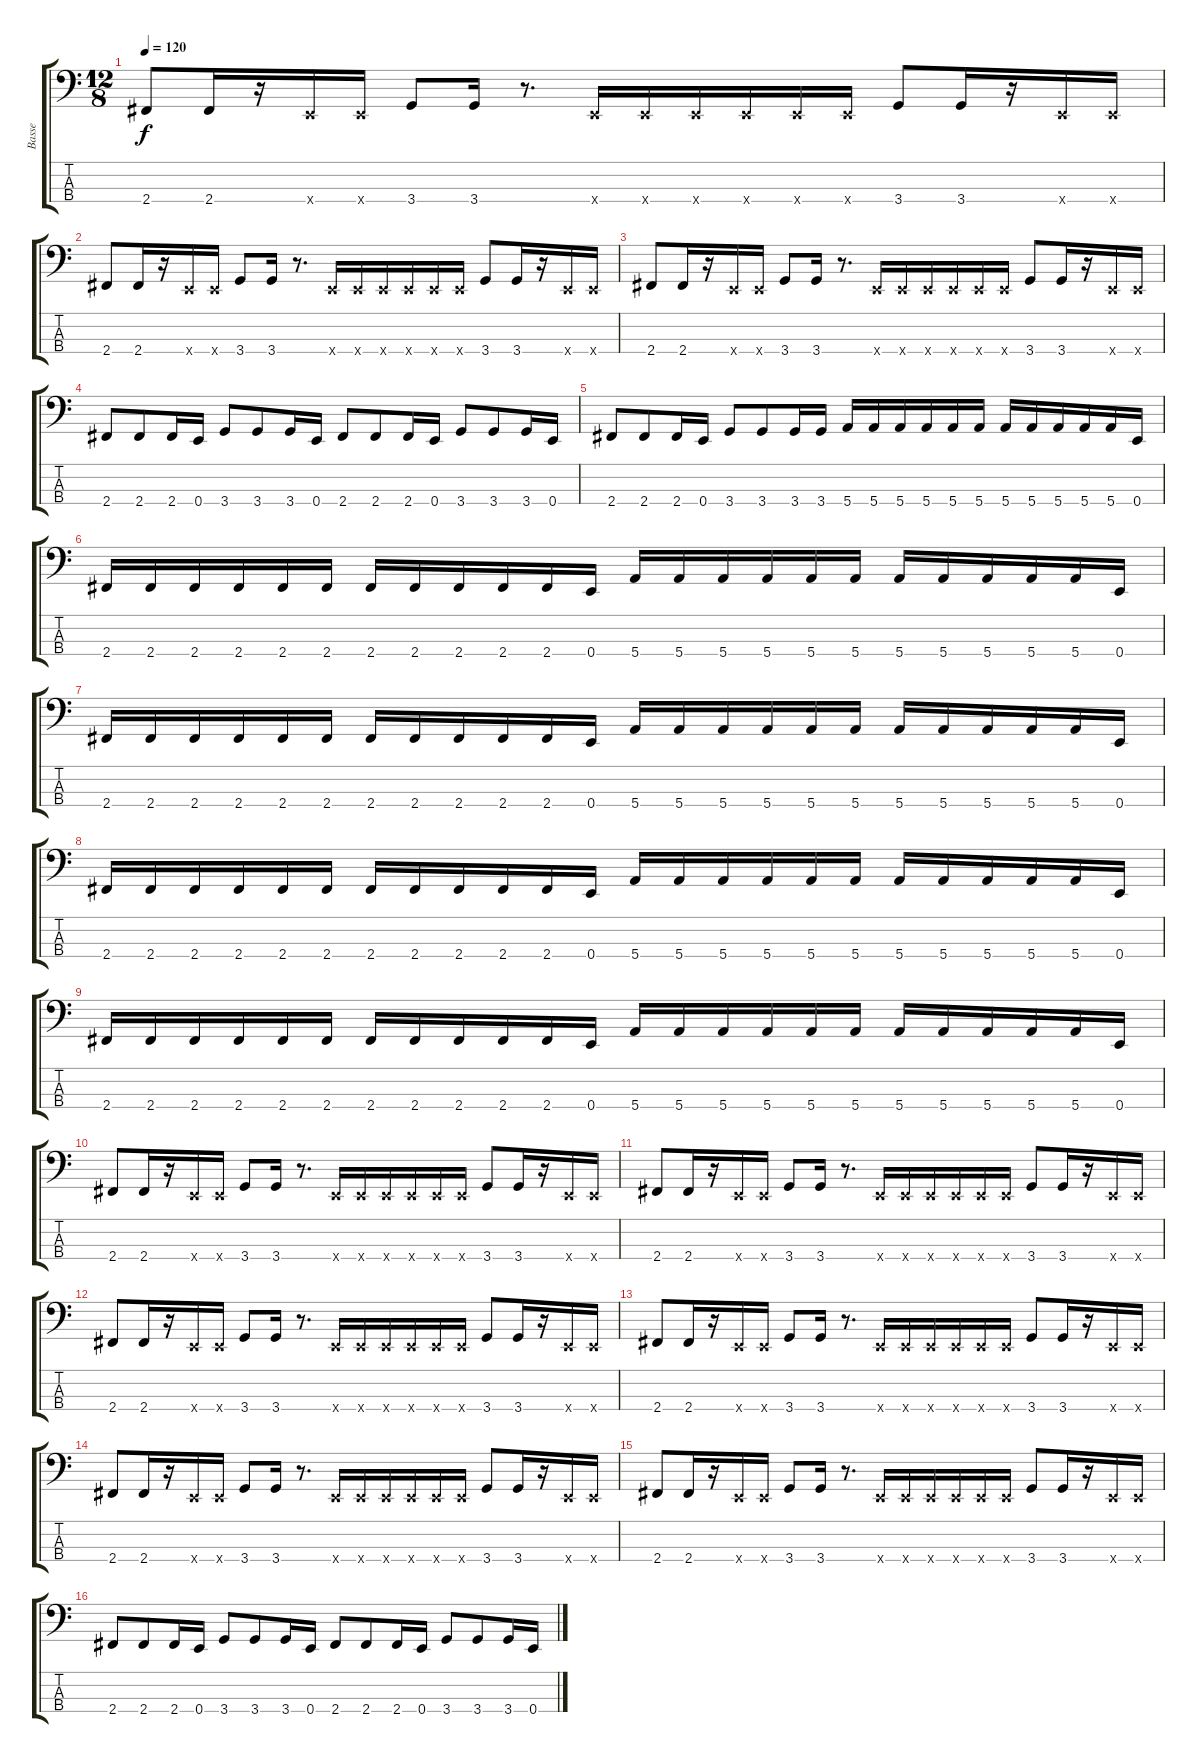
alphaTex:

\track ("Basse" "Basse") {instrument electricbassfinger}
\staff {score tabs}
\tuning (G2 D2 A1 E1) {hide}
\ts (12 8)
\tempo 120
\clef f4
\ks c
2.4.8{dy f} 2.4.16 r.16 0.4{x}.16 0.4{x}.16 3.4.8 3.4.16 r.8{d} 0.4{x}.16 0.4{x}.16 0.4{x}.16 0.4{x}.16 0.4{x}.16 0.4{x}.16 3.4.8 3.4.16 r.16 0.4{x}.16 0.4{x}.16 |
2.4.8 2.4.16 r.16 0.4{x}.16 0.4{x}.16 3.4.8 3.4.16 r.8{d} 0.4{x}.16 0.4{x}.16 0.4{x}.16 0.4{x}.16 0.4{x}.16 0.4{x}.16 3.4.8 3.4.16 r.16 0.4{x}.16 0.4{x}.16 |
2.4.8 2.4.16 r.16 0.4{x}.16 0.4{x}.16 3.4.8 3.4.16 r.8{d} 0.4{x}.16 0.4{x}.16 0.4{x}.16 0.4{x}.16 0.4{x}.16 0.4{x}.16 3.4.8 3.4.16 r.16 0.4{x}.16 0.4{x}.16 |
2.4.8 2.4.8 2.4.16 0.4.16 3.4.8 3.4.8 3.4.16 0.4.16 2.4.8 2.4.8 2.4.16 0.4.16 3.4.8 3.4.8 3.4.16 0.4.16 |
2.4.8 2.4.8 2.4.16 0.4.16 3.4.8 3.4.8 3.4.16 3.4.16 5.4.16 5.4.16 5.4.16 5.4.16 5.4.16 5.4.16 5.4.16 5.4.16 5.4.16 5.4.16 5.4.16 0.4.16 |
2.4.16 2.4.16 2.4.16 2.4.16 2.4.16 2.4.16 2.4.16 2.4.16 2.4.16 2.4.16 2.4.16 0.4.16 5.4.16 5.4.16 5.4.16 5.4.16 5.4.16 5.4.16 5.4.16 5.4.16 5.4.16 5.4.16 5.4.16 0.4.16 |
2.4.16 2.4.16 2.4.16 2.4.16 2.4.16 2.4.16 2.4.16 2.4.16 2.4.16 2.4.16 2.4.16 0.4.16 5.4.16 5.4.16 5.4.16 5.4.16 5.4.16 5.4.16 5.4.16 5.4.16 5.4.16 5.4.16 5.4.16 0.4.16 |
2.4.16 2.4.16 2.4.16 2.4.16 2.4.16 2.4.16 2.4.16 2.4.16 2.4.16 2.4.16 2.4.16 0.4.16 5.4.16 5.4.16 5.4.16 5.4.16 5.4.16 5.4.16 5.4.16 5.4.16 5.4.16 5.4.16 5.4.16 0.4.16 |
2.4.16 2.4.16 2.4.16 2.4.16 2.4.16 2.4.16 2.4.16 2.4.16 2.4.16 2.4.16 2.4.16 0.4.16 5.4.16 5.4.16 5.4.16 5.4.16 5.4.16 5.4.16 5.4.16 5.4.16 5.4.16 5.4.16 5.4.16 0.4.16 |
2.4.8 2.4.16 r.16 0.4{x}.16 0.4{x}.16 3.4.8 3.4.16 r.8{d} 0.4{x}.16 0.4{x}.16 0.4{x}.16 0.4{x}.16 0.4{x}.16 0.4{x}.16 3.4.8 3.4.16 r.16 0.4{x}.16 0.4{x}.16 |
2.4.8 2.4.16 r.16 0.4{x}.16 0.4{x}.16 3.4.8 3.4.16 r.8{d} 0.4{x}.16 0.4{x}.16 0.4{x}.16 0.4{x}.16 0.4{x}.16 0.4{x}.16 3.4.8 3.4.16 r.16 0.4{x}.16 0.4{x}.16 |
2.4.8 2.4.16 r.16 0.4{x}.16 0.4{x}.16 3.4.8 3.4.16 r.8{d} 0.4{x}.16 0.4{x}.16 0.4{x}.16 0.4{x}.16 0.4{x}.16 0.4{x}.16 3.4.8 3.4.16 r.16 0.4{x}.16 0.4{x}.16 |
2.4.8 2.4.16 r.16 0.4{x}.16 0.4{x}.16 3.4.8 3.4.16 r.8{d} 0.4{x}.16 0.4{x}.16 0.4{x}.16 0.4{x}.16 0.4{x}.16 0.4{x}.16 3.4.8 3.4.16 r.16 0.4{x}.16 0.4{x}.16 |
2.4.8 2.4.16 r.16 0.4{x}.16 0.4{x}.16 3.4.8 3.4.16 r.8{d} 0.4{x}.16 0.4{x}.16 0.4{x}.16 0.4{x}.16 0.4{x}.16 0.4{x}.16 3.4.8 3.4.16 r.16 0.4{x}.16 0.4{x}.16 |
2.4.8 2.4.16 r.16 0.4{x}.16 0.4{x}.16 3.4.8 3.4.16 r.8{d} 0.4{x}.16 0.4{x}.16 0.4{x}.16 0.4{x}.16 0.4{x}.16 0.4{x}.16 3.4.8 3.4.16 r.16 0.4{x}.16 0.4{x}.16 |
2.4.8 2.4.8 2.4.16 0.4.16 3.4.8 3.4.8 3.4.16 0.4.16 2.4.8 2.4.8 2.4.16 0.4.16 3.4.8 3.4.8 3.4.16 0.4.16
